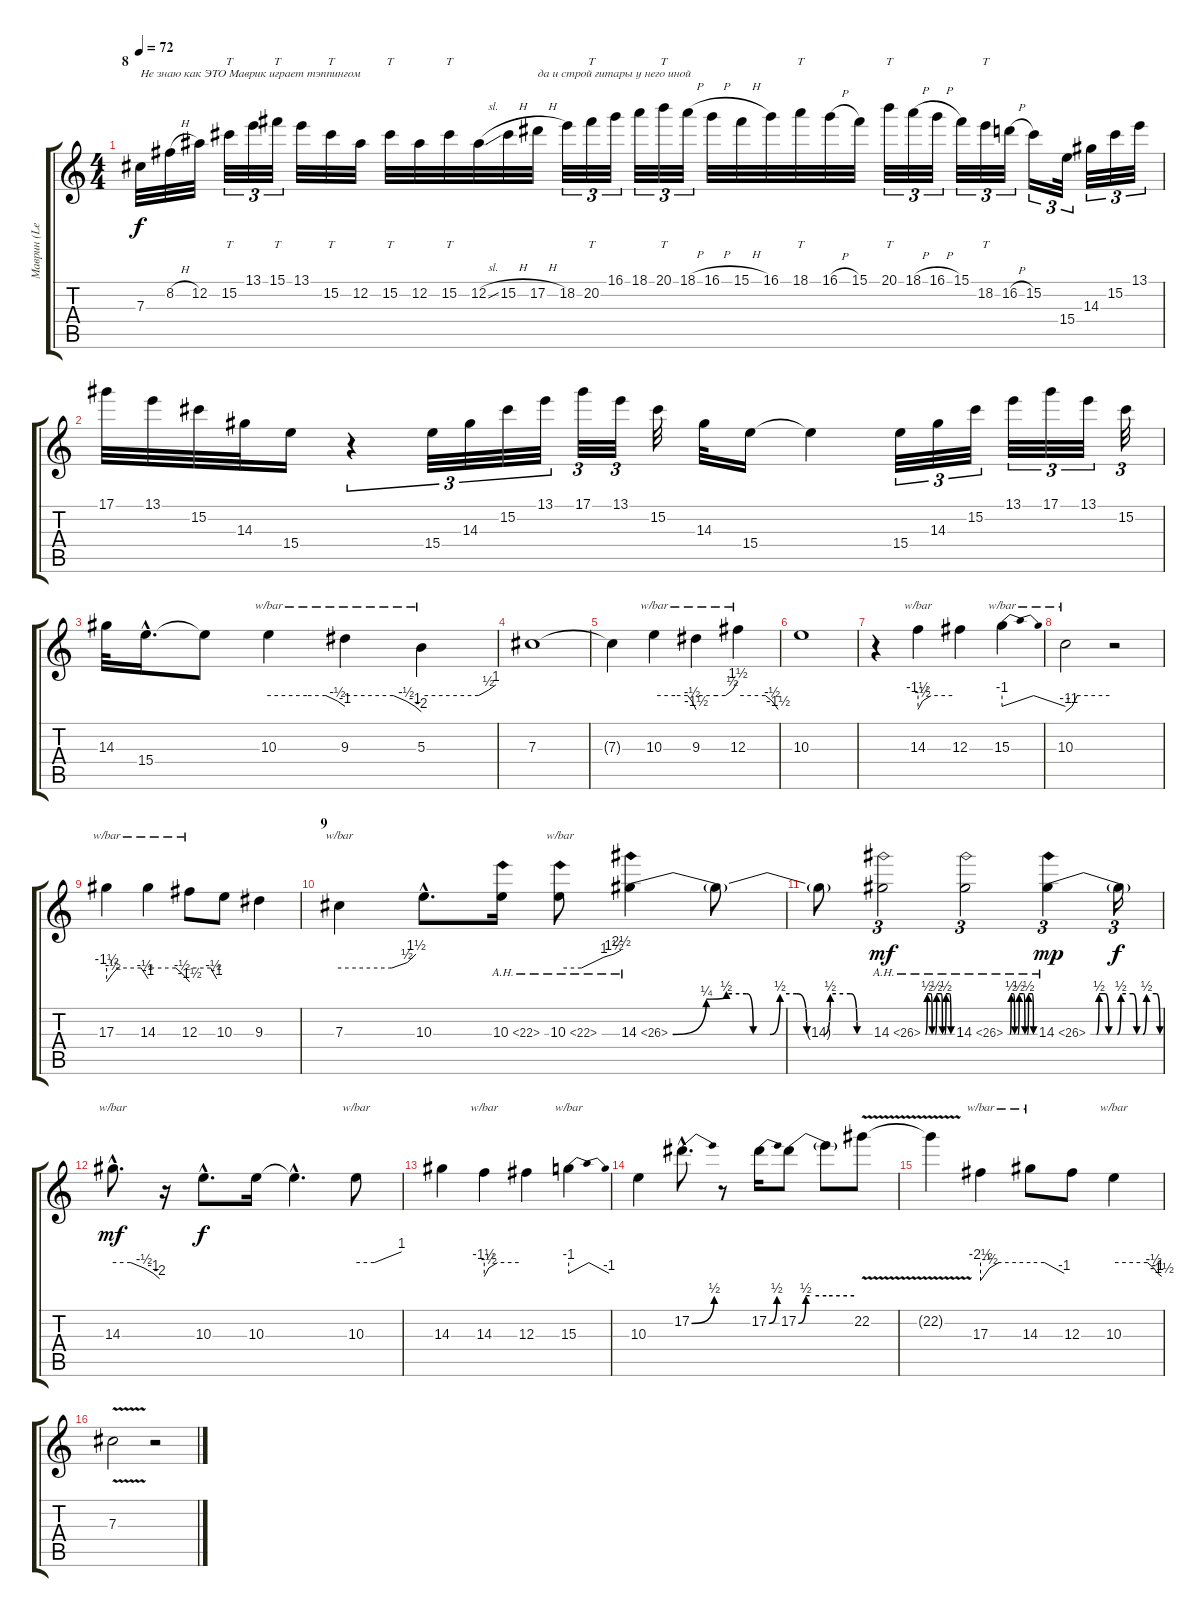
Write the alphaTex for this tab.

\track ("Маврин (Lead-1)" "Маврин (Le") {instrument distortionguitar}
\staff {score tabs}
\tuning (Eb4 Bb3 Gb3 Db3 Ab2 Eb2) {hide}
\ts (4 4)
\section ("" "8")
\tempo 72
\clef g2
\ks c
7.3.32{txt "Не знаю как ЭТО Маврик играет тэппингом " dy f} 8.2{h}.32 12.2.32 15.2.32{tt tu (3 2)} 13.1.32{tu (3 2)} 15.1.32{tt tu (3 2)} 13.1.32 15.2.32{tt} 12.2.32 15.2.32{tt} 12.2.32 15.2.32{tt} 12.2{sl}.32 15.2{h}.32 17.2{h}.32{txt "да и строй гитары у него иной"} 18.2.32{tu (3 2)} 20.2.32{tt tu (3 2)} 16.1.32{tu (3 2)} 18.1.32{tu (3 2)} 20.1.32{tt tu (3 2)} 18.1{h}.32{tu (3 2)} 16.1{h}.32 15.1{h}.32 16.1.32 18.1.32{tt} 16.1{h}.32 15.1.32 20.1.32{tt tu (3 2)} 18.1{h}.32{tu (3 2)} 16.1{h}.32{tu (3 2)} 15.1.32{tu (3 2)} 18.2.32{tt tu (3 2)} 16.2{h}.32{tu (3 2)} 15.2.16{tu (3 2)} 15.4.32{tu (3 2)} 14.3.32{tu (3 2)} 15.2.32{tu (3 2)} 13.1.32{tu (3 2)} |
17.1.32 13.1.32 15.2.32 14.3.32 15.4.16 r.4{tu (3 2)} 15.4.32{tu (3 2) volume 6 balance 4} 14.3.32{tu (3 2)} 15.2.32{tu (3 2)} 13.1.32{tu (3 2)} 17.1.32{tu (3 2)} 13.1.32{tu (3 2)} 15.2.32 14.3.32 15.4.16 15.4{t}.4 15.4.32{tu (3 2) volume 4} 14.3.32{tu (3 2)} 15.2.32{tu (3 2)} 13.1.32{tu (3 2)} 17.1.32{tu (3 2)} 13.1.32{tu (3 2)} 15.2.32{tu (3 2)} |
14.3.32 15.4{hac}.16{d} 15.4{t}.8 10.3.4{tbe (custom default 0 0 30 0 45 0 54 -2 60 -4) volume 9 balance 6} 9.3.4{tbe (custom default 0 0 38 0 48 -2 55 -4 60 -8)} 5.3.4{tbe (custom default 0 0 46 0 54 2 60 4)} |
7.3.1 |
7.3{t}.4 10.3.4{tbe (custom default 0 0 30 0 48 0 54 -2 60 -6)} 9.3.4{tbe (custom default 0 0 30 0 42 0 52 2 60 6)} 12.3.4{tbe (custom default 0 0 41 0 51 -2 60 -6)} |
10.3.1 |
r.4 14.3.4{tbe (custom default 0 -6 8 -2 23 0 60 0)} 12.3.4 15.3.4{tbe (dip default 0 -4 17 0 54 0 60 -4)} |
10.3.2{tbe (custom default 0 -8 9 -4 16 0 60 0)} r.2 |
17.3.4{tbe (custom default 0 -6 9 -2 16 0 50 0 55 -2 60 -4)} 14.3.4{tbe (custom default 0 0 40 0 49 -2 60 -6)} 12.3.8{tbe (custom default 0 0 47 0 53 -2 60 -4)} 10.3.8 9.3.4 |
\section ("" "9")
7.3.4{tbe (custom default 0 0 41 0 53 2 60 6)} 10.3{hac}.8{d} 10.3{ah 12}.16 10.3{ah 12}.8{tbe (custom default 0 0 21 0 43 4 53 6 60 10)} 14.3{be (custom 0 0 10 1 16 2 22 2 24 0 29 0 32 2 37 2 40 0 45 0 47 2 53 2 55 0 60 0) ah 12}.4 14.3{t}.8 |
14.3{t}.8 14.3{be (custom 0 0 4 2 12 2 15 0 22 0 25 2 35 2 38 0 43 0 46 2 54 2 57 0 60 0) ah 12}.2{tu (3 2) dy mf} 14.3{be (custom 0 0 5 0 7 2 12 2 15 0 22 0 25 2 35 2 38 0 43 0 46 2 54 2 57 0 60 0) ah 12}.2{tu (3 2)} 14.3{be (custom 0 0 5 0 7 2 12 2 15 0 22 0 25 2 35 2 38 0 43 0 46 2 54 2 57 0 60 0) ah 12}.4{tu (3 2) dy mp} 14.3{t}.16{tu (3 2) dy f} |
14.3{hac}.8{d tbe (custom default 0 0 23 0 40 -2 52 -4 60 -8) dy mf} r.16 10.3{hac}.8{d dy f} 10.3.16 10.3{hac t}.4{d} 10.3.8{tbe (custom default 0 0 24 0 60 4)} |
14.3.4 14.3.4{tbe (custom default 0 -6 8 -2 23 0 60 0)} 12.3.4 15.3.4{tbe (dip default 0 -4 17 0 54 0 60 -4)} |
10.3.4 17.2{be (bend 0 0 60 2) hac}.8{d volume 7 balance 4} r.8 17.2{be (bend 0 0 60 2)}.16 17.2{be (custom 0 0 8 2 12 2 30 2 60 2)}.8 17.2{t}.8 22.2{v}.8 |
22.2{t}.4 17.3.4{tbe (custom default 0 -10 11 -2 22 0 60 0) volume 9 balance 8} 14.3.8{tbe (custom default 0 0 25 0 60 -4)} 12.3.8 10.3.4{tbe (custom default 0 0 42 0 50 -2 55 -4 60 -6)} |
7.3{v}.2 r.2
